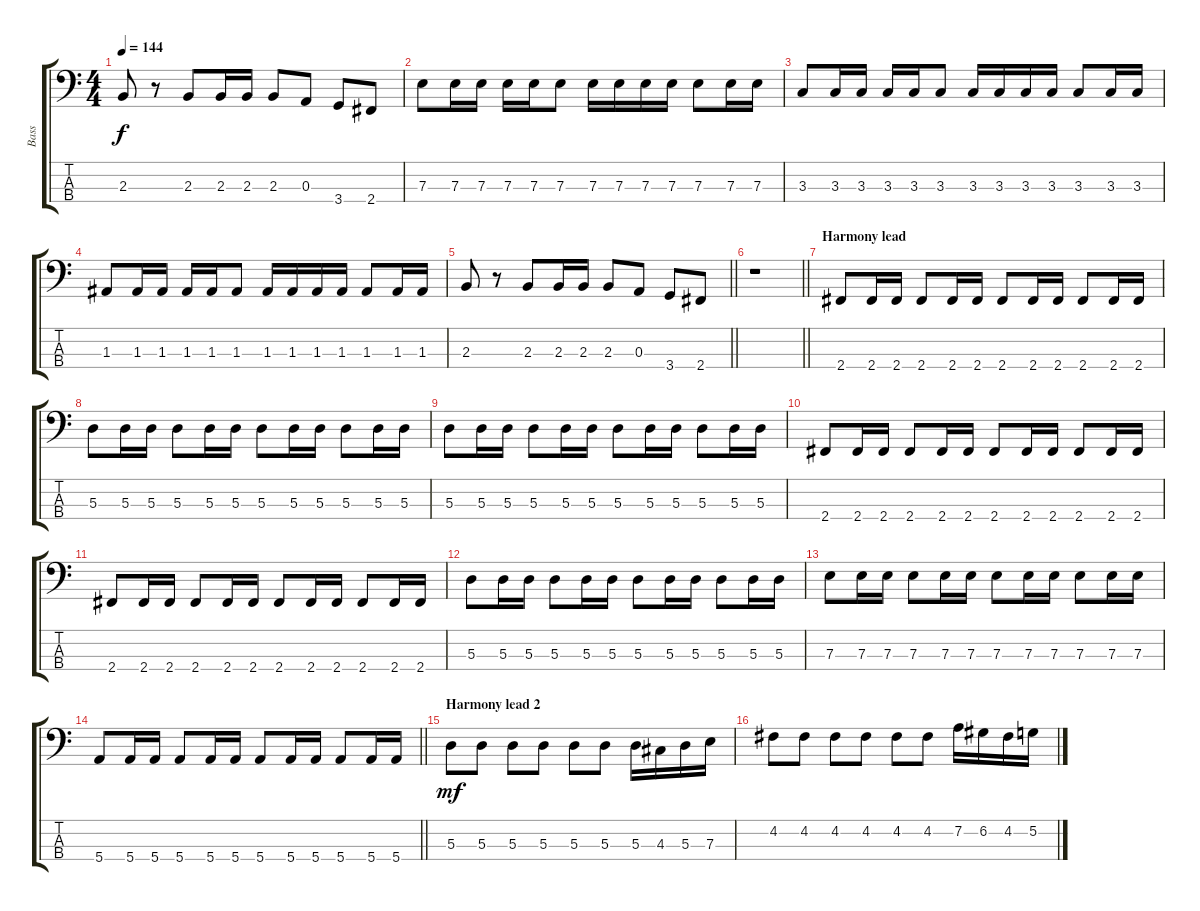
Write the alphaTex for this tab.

\track ("Bass" "Bass") {instrument electricbassfinger}
\staff {score tabs}
\tuning (G2 D2 A1 E1) {hide}
\ts (4 4)
\tempo 144
\clef f4
\ks c
2.3.8{dy f} r.8 2.3.8 2.3.16 2.3.16 2.3.8 0.3.8 3.4.8 2.4.8 |
7.3.8 7.3.16 7.3.16 7.3.16 7.3.16 7.3.8 7.3.16 7.3.16 7.3.16 7.3.16 7.3.8 7.3.16 7.3.16 |
3.3.8 3.3.16 3.3.16 3.3.16 3.3.16 3.3.8 3.3.16 3.3.16 3.3.16 3.3.16 3.3.8 3.3.16 3.3.16 |
1.3.8 1.3.16 1.3.16 1.3.16 1.3.16 1.3.8 1.3.16 1.3.16 1.3.16 1.3.16 1.3.8 1.3.16 1.3.16 |
\barLineRight lightlight
2.3.8 r.8 2.3.8 2.3.16 2.3.16 2.3.8 0.3.8 3.4.8 2.4.8 |
\barLineRight lightlight
r.1 |
\section ("" "Harmony lead")
2.4.8 2.4.16 2.4.16 2.4.8 2.4.16 2.4.16 2.4.8 2.4.16 2.4.16 2.4.8 2.4.16 2.4.16 |
5.3.8 5.3.16 5.3.16 5.3.8 5.3.16 5.3.16 5.3.8 5.3.16 5.3.16 5.3.8 5.3.16 5.3.16 |
5.3.8 5.3.16 5.3.16 5.3.8 5.3.16 5.3.16 5.3.8 5.3.16 5.3.16 5.3.8 5.3.16 5.3.16 |
2.4.8 2.4.16 2.4.16 2.4.8 2.4.16 2.4.16 2.4.8 2.4.16 2.4.16 2.4.8 2.4.16 2.4.16 |
2.4.8 2.4.16 2.4.16 2.4.8 2.4.16 2.4.16 2.4.8 2.4.16 2.4.16 2.4.8 2.4.16 2.4.16 |
5.3.8 5.3.16 5.3.16 5.3.8 5.3.16 5.3.16 5.3.8 5.3.16 5.3.16 5.3.8 5.3.16 5.3.16 |
7.3.8 7.3.16 7.3.16 7.3.8 7.3.16 7.3.16 7.3.8 7.3.16 7.3.16 7.3.8 7.3.16 7.3.16 |
\barLineRight lightlight
5.4.8 5.4.16 5.4.16 5.4.8 5.4.16 5.4.16 5.4.8 5.4.16 5.4.16 5.4.8 5.4.16 5.4.16 |
\section ("" "Harmony lead 2")
5.3.8{dy mf} 5.3.8 5.3.8 5.3.8 5.3.8 5.3.8 5.3.16 4.3.16 5.3.16 7.3.16 |
4.2.8 4.2.8 4.2.8 4.2.8 4.2.8 4.2.8 7.2.16 6.2.16 4.2.16 5.2.16
